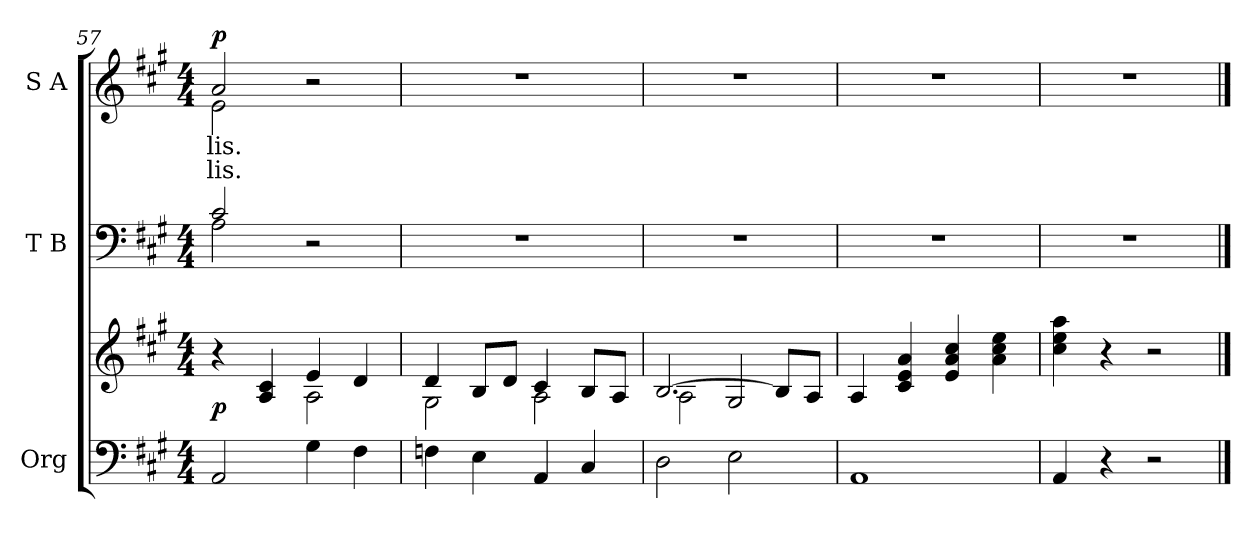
**kern	**kern	**dynam	**kern	**kern	**text	**text	**dynam
*part3	*part3	*part3	*part2	*part1	*part1	*part1	*part1
*staff4	*staff3	*staff3/4	*staff2	*staff1	*staff1	*staff1	*staff1
*I"Org	*	*	*I"T B	*I"S A	*	*	*
*I'Org.	*	*	*I'T B	*I'S A	*	*	*
!!LO:LB:g=z
*clefF4	*clefG2	*	*clefF4	*clefG2	*	*	*
*k[f#c#g#]	*k[f#c#g#]	*	*k[f#c#g#]	*k[f#c#g#]	*	*	*
*A:	*A:	*	*A:	*A:	*	*	*
*M4/4	*M4/4	*	*M4/4	*M4/4	*	*	*
=57	=57	=57	=57	=57	=57	=57	=57
*	*^	*	*^	*	*	*	*
!	!	!	!	!	!	!	!LO:LY:a:color=#000000	!LO:LY:b:color=#000000	!
*	*	*	*	*	*	*^	*	*	*
2AAi/	4r	2ryy	p	2c#i/	2Ai\	2ai/	2ei\	-lis.	-lis.	p
.	4Ai/ 4c#i	.	.	.	.	.	.	.	.	.
4G#i\	4ei/	2Ai\	.	2r	2ryy	2r	2ryy	.	.	.
4F#i\	4di/	.	.	.	.	.	.	.	.	.
*	*	*	*	*v	*v	*	*	*	*	*
*	*	*	*	*	*v	*v	*	*	*
=58	=58	=58	=58	=58	=58	=58	=58	=58
4Fni\	4di/	2G#i\	.	1r	1r	.	.	.
4Ei\	8Bi/L	.	.	.	.	.	.	.
.	8di/J	.	.	.	.	.	.	.
4AAi/	4c#i/	2Ai\	.	.	.	.	.	.
4C#i/	8Bi/L	.	.	.	.	.	.	.
.	8Ai/J	.	.	.	.	.	.	.
=59	=59	=59	=59	=59	=59	=59	=59	=59
2Di\	[2.Bi/	2Ai\	.	1r	1r	.	.	.
2Ei\	.	2G#i/	.	.	.	.	.	.
.	8Bi/L]	.	.	.	.	.	.	.
.	8Ai/J	.	.	.	.	.	.	.
*	*v	*v	*	*	*	*	*	*
=60	=60	=60	=60	=60	=60	=60	=60
1AAi	4Ai/	.	1r	1r	.	.	.
.	4c#i/ 4ei 4ai	.	.	.	.	.	.
.	4ei/ 4ai 4cc#i	.	.	.	.	.	.
.	4ai\ 4cc#i 4eei	.	.	.	.	.	.
=61	=61	=61	=61	=61	=61	=61	=61
4AAi/	4cc#i\ 4eei 4aai	.	1r	1r	.	.	.
4r	4r	.	.	.	.	.	.
2r	2r	.	.	.	.	.	.
==	==	==	==	==	==	==	==
*-	*-	*-	*-	*-	*-	*-	*-
